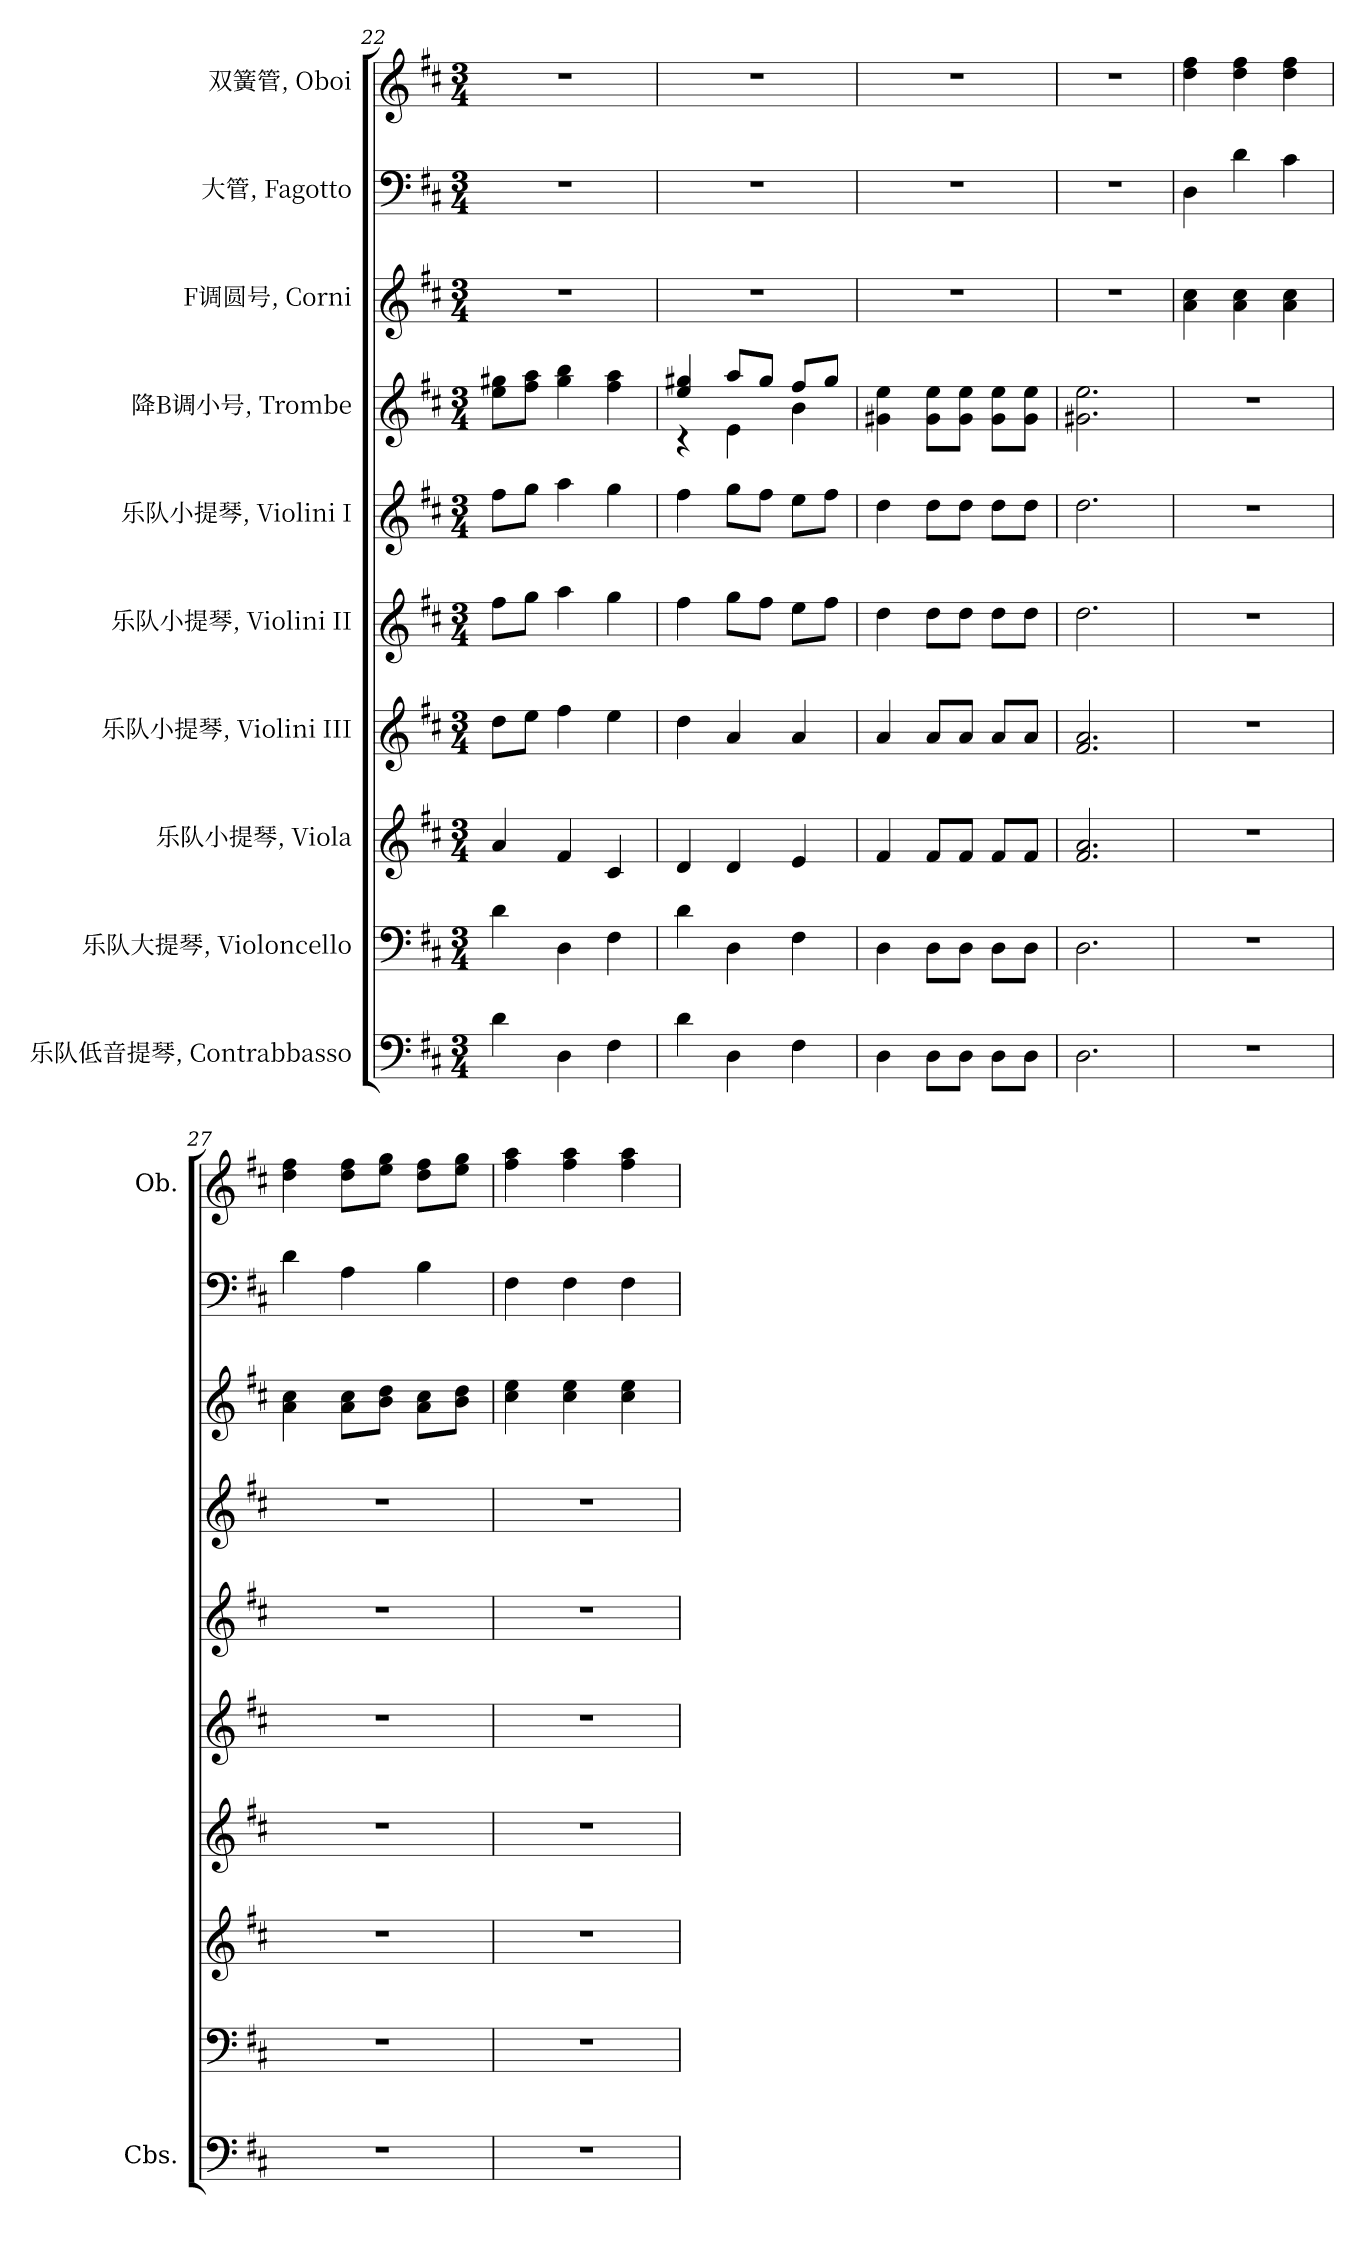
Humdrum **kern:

**kern	**kern	**kern	**kern	**kern	**kern	**kern	**kern	**kern	**kern
*part10	*part9	*part8	*part7	*part6	*part5	*part4	*part3	*part2	*part1
*staff10	*staff9	*staff8	*staff7	*staff6	*staff5	*staff4	*staff3	*staff2	*staff1
*I"乐队低音提琴, Contrabbasso	*I"乐队大提琴, Violoncello	*I"乐队小提琴, Viola	*I"乐队小提琴, Violini III	*I"乐队小提琴, Violini II	*I"乐队小提琴, Violini I	*I"降B调小号, Trombe	*I"F调圆号, Corni	*I"大管, Fagotto	*I"双簧管, Oboi
*I'Cbs.	*	*	*	*	*	*	*	*	*I'Ob.
*clefF4	*clefF4	*clefG2	*clefG2	*clefG2	*clefG2	*clefG2	*clefG2	*clefF4	*clefG2
*ITrd7c12	*	*	*	*	*	*ITrd1c2	*ITrd4c7	*	*
*k[f#c#]	*k[f#c#]	*k[f#c#]	*k[f#c#]	*k[f#c#]	*k[f#c#]	*k[]	*k[f#]	*k[f#c#]	*k[f#c#]
*M3/4	*M3/4	*M3/4	*M3/4	*M3/4	*M3/4	*M3/4	*M3/4	*M3/4	*M3/4
=22	=22	=22	=22	=22	=22	=22	=22	=22	=22
4D\	4d\	4a/	8dd\L	8ff#\L	8ff#\L	8dd\ 8ff#X\L	2.r	2.r	2.r
.	.	.	8ee\J	8gg\J	8gg\J	8ee\ 8gg\J	.	.	.
4DD\	4D\	4f#/	4ff#\	4aa\	4aa\	4ff#\ 4aa\	.	.	.
4FF#\	4F#\	4c#/	4ee\	4gg\	4gg\	4ee\ 4gg\	.	.	.
=23	=23	=23	=23	=23	=23	=23	=23	=23	=23
*	*	*	*	*	*	*^	*	*	*
4D\	4d\	4d/	4dd\	4ff#\	4ff#\	4dd/ 4ff#X/	4r	2.r	2.r	2.r
4DD\	4D\	4d/	4a/	8gg\L	8gg\L	8gg/L	4d\	.	.	.
.	.	.	.	8ff#\J	8ff#\J	8ff#/J	.	.	.	.
4FF#\	4F#\	4e/	4a/	8ee\L	8ee\L	8ee/L	4a\	.	.	.
.	.	.	.	8ff#\J	8ff#\J	8ff#/J	.	.	.	.
*	*	*	*	*	*	*v	*v	*	*	*
=24	=24	=24	=24	=24	=24	=24	=24	=24	=24
4DD\	4D\	4f#/	4a/	4dd\	4dd\	4f#X\ 4dd\	2.r	2.r	2.r
8DD\L	8D\L	8f#/L	8a/L	8dd\L	8dd\L	8f#\ 8dd\L	.	.	.
8DD\J	8D\J	8f#/J	8a/J	8dd\J	8dd\J	8f#\ 8dd\J	.	.	.
8DD\L	8D\L	8f#/L	8a/L	8dd\L	8dd\L	8f#\ 8dd\L	.	.	.
8DD\J	8D\J	8f#/J	8a/J	8dd\J	8dd\J	8f#\ 8dd\J	.	.	.
=25	=25	=25	=25	=25	=25	=25	=25	=25	=25
2.DD\	2.D\	2.f#/ 2.a/	2.f#/ 2.a/	2.dd\	2.dd\	2.f#X\ 2.dd\	2.r	2.r	2.r
=26	=26	=26	=26	=26	=26	=26	=26	=26	=26
2.r	2.r	2.r	2.r	2.r	2.r	2.r	4d\ 4f#\	4D\	4dd\ 4ff#\
.	.	.	.	.	.	.	4d\ 4f#\	4d\	4dd\ 4ff#\
.	.	.	.	.	.	.	4d\ 4f#\	4c#\	4dd\ 4ff#\
=27	=27	=27	=27	=27	=27	=27	=27	=27	=27
2.r	2.r	2.r	2.r	2.r	2.r	2.r	4d\ 4f#\	4d\	4dd\ 4ff#\
.	.	.	.	.	.	.	8d\ 8f#\L	4A\	8dd\ 8ff#\L
.	.	.	.	.	.	.	8e\ 8g\J	.	8ee\ 8gg\J
.	.	.	.	.	.	.	8d\ 8f#\L	4B\	8dd\ 8ff#\L
.	.	.	.	.	.	.	8e\ 8g\J	.	8ee\ 8gg\J
!!LO:PB:g=z
=28	=28	=28	=28	=28	=28	=28	=28	=28	=28
2.r	2.r	2.r	2.r	2.r	2.r	2.r	4f#\ 4a\	4F#\	4ff#\ 4aa\
.	.	.	.	.	.	.	4f#\ 4a\	4F#\	4ff#\ 4aa\
.	.	.	.	.	.	.	4f#\ 4a\	4F#\	4ff#\ 4aa\
=	=	=	=	=	=	=	=	=	=
*-	*-	*-	*-	*-	*-	*-	*-	*-	*-
